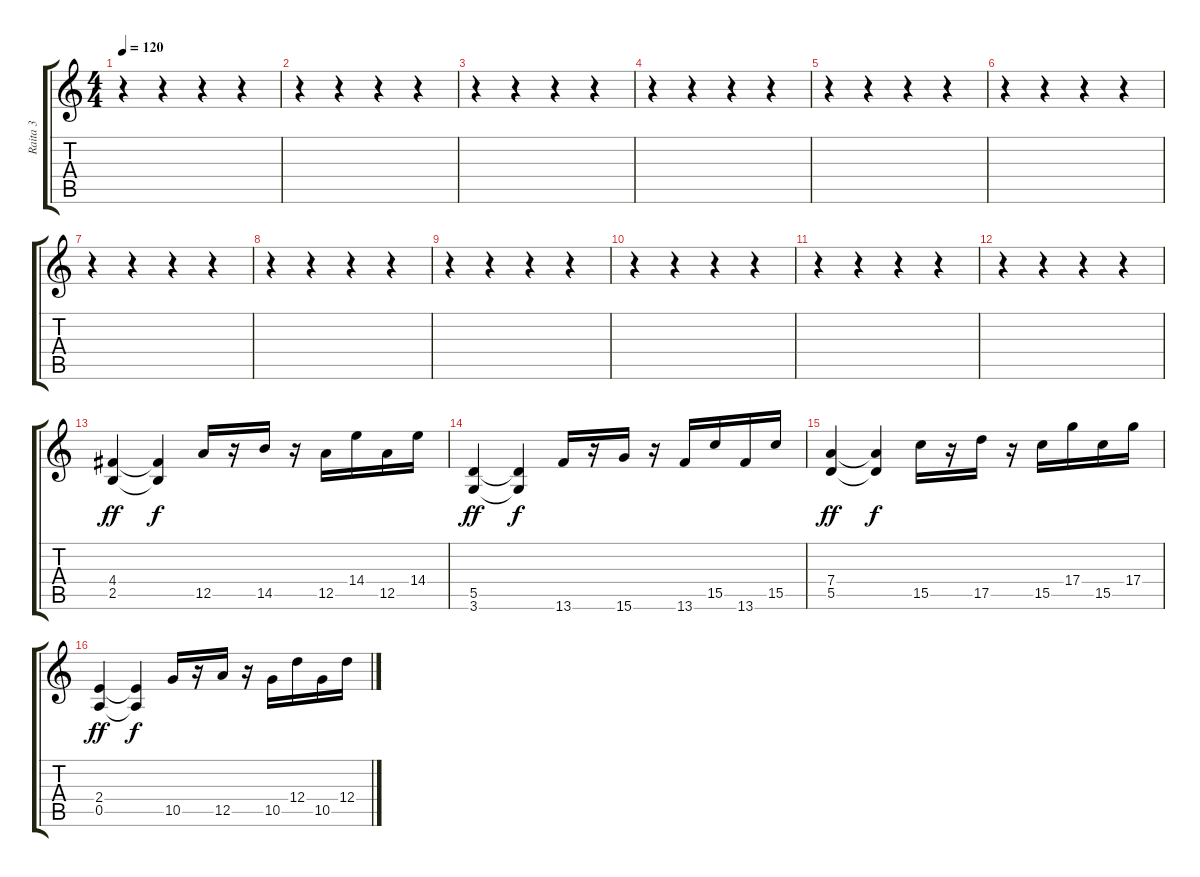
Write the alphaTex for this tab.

\track ("Raita 3" "Raita 3") {instrument distortionguitar}
\staff {score tabs}
\tuning (E4 B3 G3 D3 A2 E2) {hide}
\ts (4 4)
\tempo 120
\clef g2
\ks c
r.4{dy ff instrument distortionguitar} r.4 r.4 r.4 |
r.4 r.4 r.4 r.4 |
r.4 r.4 r.4 r.4 |
r.4 r.4 r.4 r.4 |
r.4 r.4 r.4 r.4 |
r.4 r.4 r.4 r.4 |
r.4 r.4 r.4 r.4 |
r.4 r.4 r.4 r.4 |
r.4 r.4 r.4 r.4 |
r.4 r.4 r.4 r.4 |
r.4 r.4 r.4 r.4 |
r.4 r.4 r.4 r.4 |
(4.4 2.5).4 (4.4{t} 2.5{t}).4{dy f} 12.5.16 r.16 14.5.16 r.16 12.5.16 14.4.16 12.5.16 14.4.16 |
(5.5 3.6).4{dy ff} (5.5{t} 3.6{t}).4{dy f} 13.6.16 r.16 15.6.16 r.16 13.6.16 15.5.16 13.6.16 15.5.16 |
(7.4 5.5).4{dy ff} (7.4{t} 5.5{t}).4{dy f} 15.5.16 r.16 17.5.16 r.16 15.5.16 17.4.16 15.5.16 17.4.16 |
(2.4 0.5).4{dy ff} (2.4{t} 0.5{t}).4{dy f} 10.5.16 r.16 12.5.16 r.16 10.5.16 12.4.16 10.5.16 12.4.16
